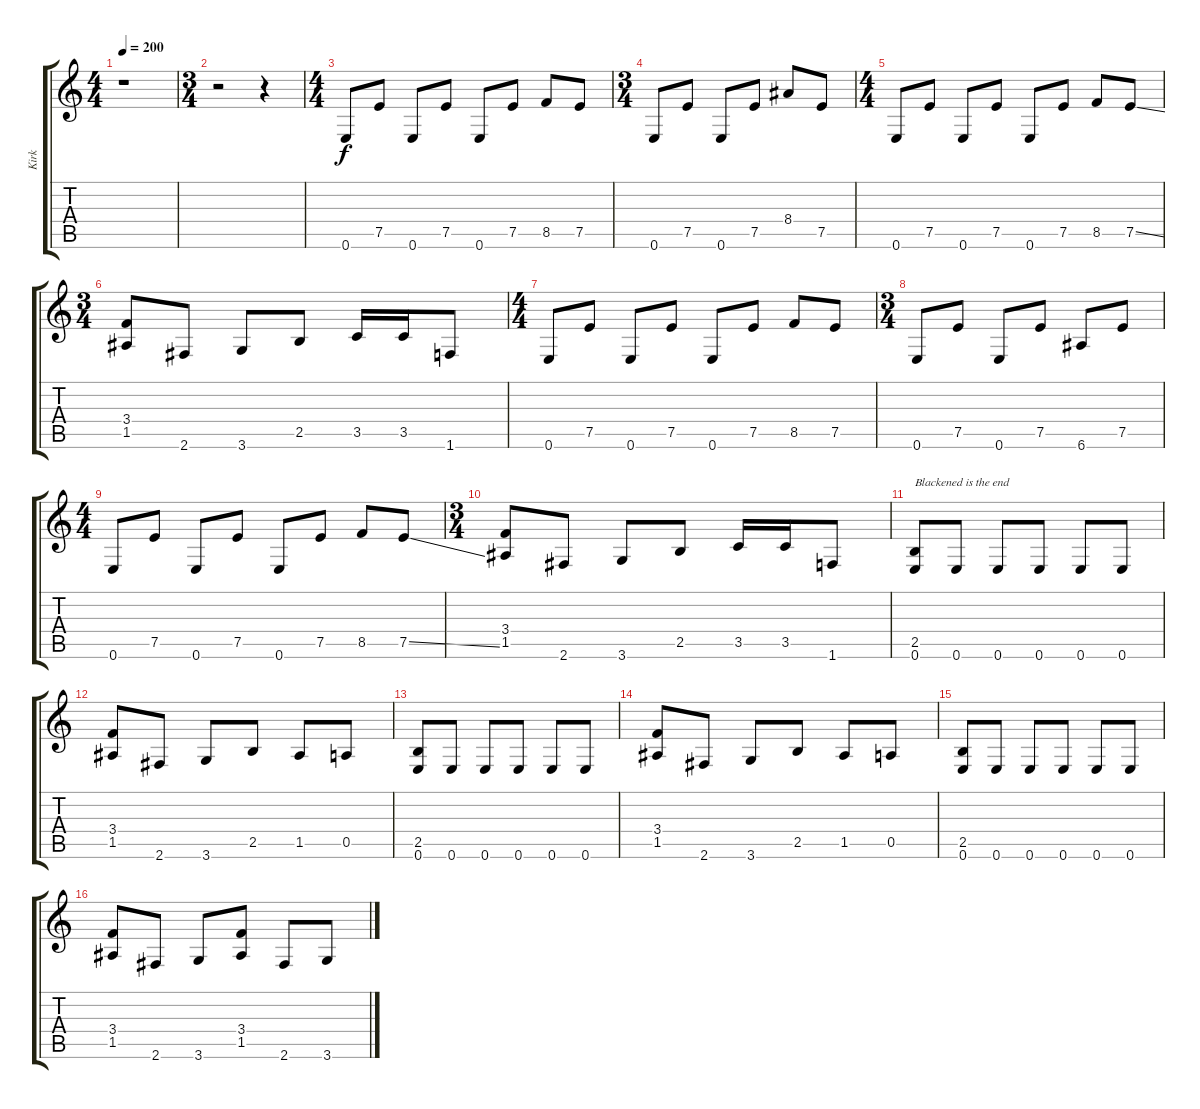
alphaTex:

\track ("Kirk" "Kirk") {instrument distortionguitar}
\staff {score tabs}
\tuning (E4 B3 G3 D3 A2 E2) {hide}
\ts (4 4)
\tempo 200
\clef g2
\ks c
r.1{dy fff} |
\ts (3 4)
r.2 r.4 |
\ts (4 4)
0.6.8{dy f} 7.5.8 0.6.8 7.5.8 0.6.8 7.5.8 8.5.8 7.5.8 |
\ts (3 4)
0.6.8 7.5.8 0.6.8 7.5.8 8.4.8 7.5.8 |
\ts (4 4)
0.6.8 7.5.8 0.6.8 7.5.8 0.6.8 7.5.8 8.5.8 7.5{ss}.8 |
\ts (3 4)
(3.4 1.5).8 2.6.8 3.6.8 2.5.8 3.5.16 3.5.16 1.6.8 |
\ts (4 4)
0.6.8 7.5.8 0.6.8 7.5.8 0.6.8 7.5.8 8.5.8 7.5.8 |
\ts (3 4)
0.6.8 7.5.8 0.6.8 7.5.8 6.6.8 7.5.8 |
\ts (4 4)
0.6.8 7.5.8 0.6.8 7.5.8 0.6.8 7.5.8 8.5.8 7.5{ss}.8 |
\ts (3 4)
(3.4 1.5).8 2.6.8 3.6.8 2.5.8 3.5.16 3.5.16 1.6.8 |
(2.5 0.6).8{txt "Blackened is the end"} 0.6.8 0.6.8 0.6.8 0.6.8 0.6.8 |
(3.4 1.5).8 2.6.8 3.6.8 2.5.8 1.5.8 0.5.8 |
(2.5 0.6).8 0.6.8 0.6.8 0.6.8 0.6.8 0.6.8 |
(3.4 1.5).8 2.6.8 3.6.8 2.5.8 1.5.8 0.5.8 |
(2.5 0.6).8 0.6.8 0.6.8 0.6.8 0.6.8 0.6.8 |
(3.4 1.5).8 2.6.8 3.6.8 (3.4 1.5).8 2.6.8 3.6.8
